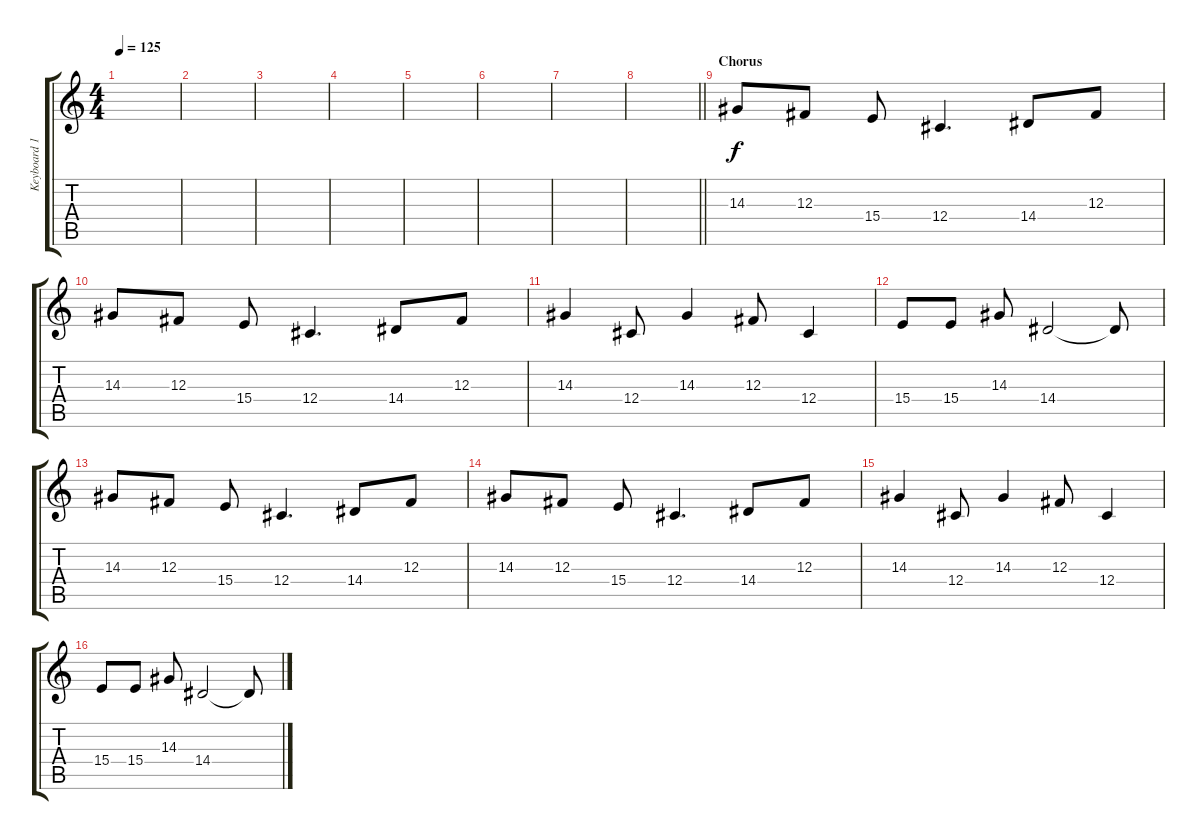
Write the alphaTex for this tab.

\track ("Keyboard 1" "Keyboard 1") {instrument viola}
\staff {score tabs}
\tuning (Eb4 Bb3 Gb3 Db3 Ab2 Db2) {hide}
\ts (4 4)
\tempo 125
\clef g2
\ks c
|
|
|
|
|
|
|
\barLineRight lightlight
|
\section ("" "Chorus")
14.3.8 12.3.8 15.4.8 12.4.4{d} 14.4.8 12.3.8 |
14.3.8 12.3.8 15.4.8 12.4.4{d} 14.4.8 12.3.8 |
14.3.4 12.4.8 14.3.4 12.3.8 12.4.4 |
15.4.8 15.4.8 14.3.8 14.4.2 14.4{t}.8 |
14.3.8 12.3.8 15.4.8 12.4.4{d} 14.4.8 12.3.8 |
14.3.8 12.3.8 15.4.8 12.4.4{d} 14.4.8 12.3.8 |
14.3.4 12.4.8 14.3.4 12.3.8 12.4.4 |
15.4.8 15.4.8 14.3.8 14.4.2 14.4{t}.8
